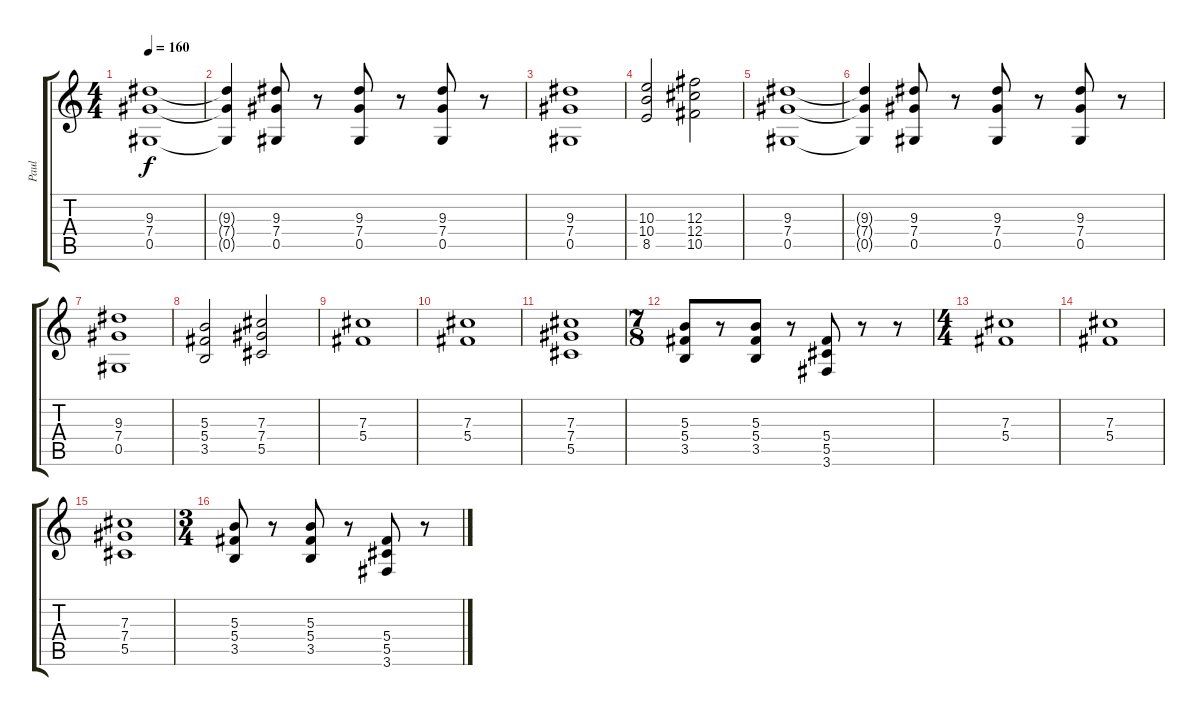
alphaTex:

\track ("Paul" "Paul") {instrument distortionguitar}
\staff {score tabs}
\tuning (Eb4 Bb3 Gb3 Db3 Ab2 Eb2) {hide}
\ts (4 4)
\tempo 160
\clef g2
\ks c
(9.3 7.4 0.5).1{dy f} |
(9.3{t} 7.4{t} 0.5{t}).4 (9.3 7.4 0.5).8 r.8 (9.3 7.4 0.5).8 r.8 (9.3 7.4 0.5).8 r.8 |
(9.3 7.4 0.5).1 |
(10.3 10.4 8.5).2 (12.3 12.4 10.5).2 |
(9.3 7.4 0.5).1 |
(9.3{t} 7.4{t} 0.5{t}).4 (9.3 7.4 0.5).8 r.8 (9.3 7.4 0.5).8 r.8 (9.3 7.4 0.5).8 r.8 |
(9.3 7.4 0.5).1 |
(5.3 5.4 3.5).2 (7.3 7.4 5.5).2 |
(7.3 5.4).1 |
(7.3 5.4).1 |
(7.3 7.4 5.5).1 |
\ts (7 8)
(5.3 5.4 3.5).8 r.8 (5.3 5.4 3.5).8 r.8 (5.4 5.5 3.6).8 r.8 r.8 |
\ts (4 4)
(7.3 5.4).1 |
(7.3 5.4).1 |
(7.3 7.4 5.5).1 |
\ts (3 4)
(5.3 5.4 3.5).8 r.8 (5.3 5.4 3.5).8 r.8 (5.4 5.5 3.6).8 r.8
